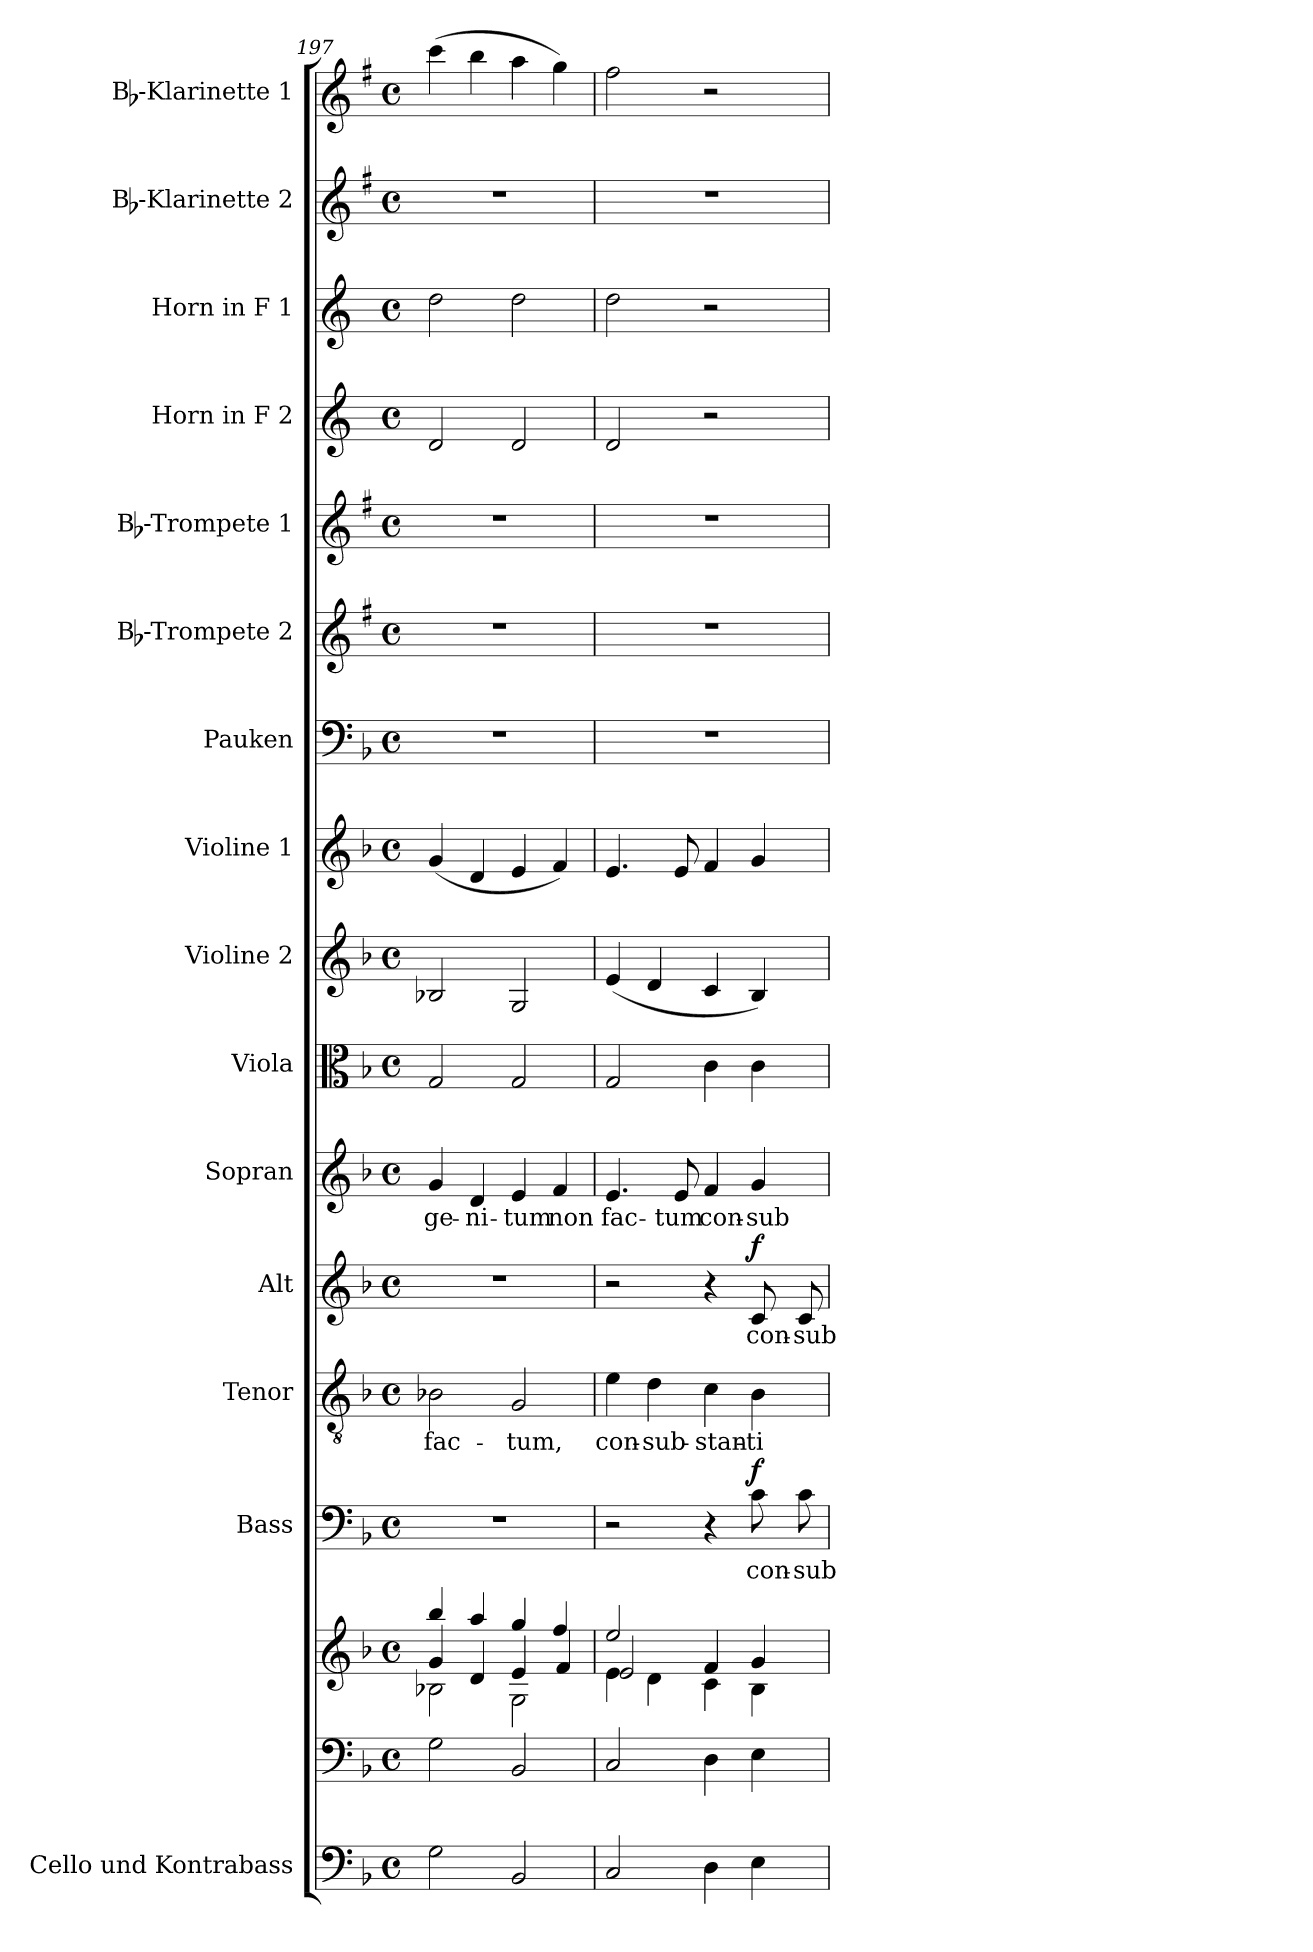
**kern	**kern	**kern	**kern	**text	**dynam	**kern	**text	**kern	**text	**dynam	**kern	**text	**kern	**kern	**kern	**kern	**kern	**kern	**kern	**kern	**kern	**kern
*part16	*part15	*part15	*part14	*part14	*part14	*part13	*part13	*part12	*part12	*part12	*part11	*part11	*part10	*part9	*part8	*part7	*part6	*part5	*part4	*part3	*part2	*part1
*staff17	*staff16	*staff15	*staff14	*staff14	*staff14	*staff13	*staff13	*staff12	*staff12	*staff12	*staff11	*staff11	*staff10	*staff9	*staff8	*staff7	*staff6	*staff5	*staff4	*staff3	*staff2	*staff1
*I"Cello und Kontrabass	*	*	*I"Bass	*	*	*I"Tenor	*	*I"Alt	*	*	*I"Sopran	*	*I"Viola	*I"Violine 2	*I"Violine 1	*I"Pauken	*I"Bb-Trompete 2	*I"Bb-Trompete 1	*I"Horn in F 2	*I"Horn in F 1	*I"Bb-Klarinette 2	*I"Bb-Klarinette 1
*I'Kb.	*	*	*I'B.	*	*	*I'T.	*	*I'A.	*	*	*I'S.	*	*I'Vla.	*I'Vl. 2	*I'Vl. 1	*I'Pk.	*I'Bb Trp. 2	*I'Bb Trp. 1	*	*	*I'Bb Kl. 2	*I'Bb Kl. 1
*clefF4	*clefF4	*clefG2	*clefF4	*	*	*clefGv2	*	*clefG2	*	*	*clefG2	*	*clefC3	*clefG2	*clefG2	*clefF4	*clefG2	*clefG2	*clefG2	*clefG2	*clefG2	*clefG2
*ITrd7c12	*	*	*	*	*	*	*	*	*	*	*	*	*	*	*	*	*ITrd1c2	*ITrd1c2	*ITrd4c7	*ITrd4c7	*ITrd1c2	*ITrd1c2
*k[b-]	*k[b-]	*k[b-]	*k[b-]	*	*	*k[b-]	*	*k[b-]	*	*	*k[b-]	*	*k[b-]	*k[b-]	*k[b-]	*k[b-]	*k[b-]	*k[b-]	*k[b-]	*k[b-]	*k[b-]	*k[b-]
*F:	*F:	*F:	*F:	*	*	*F:	*	*F:	*	*	*F:	*	*F:	*F:	*F:	*F:	*F:	*F:	*F:	*F:	*F:	*F:
*M4/4	*M4/4	*M4/4	*M4/4	*	*	*M4/4	*	*M4/4	*	*	*M4/4	*	*M4/4	*M4/4	*M4/4	*M4/4	*M4/4	*M4/4	*M4/4	*M4/4	*M4/4	*M4/4
*met(c)	*met(c)	*met(c)	*met(c)	*	*	*met(c)	*	*met(c)	*	*	*met(c)	*	*met(c)	*met(c)	*met(c)	*met(c)	*met(c)	*met(c)	*met(c)	*met(c)	*met(c)	*met(c)
=197	=197	=197	=197	=197	=197	=197	=197	=197	=197	=197	=197	=197	=197	=197	=197	=197	=197	=197	=197	=197	=197	=197
*	*	*^	*	*	*	*	*	*	*	*	*	*	*	*	*	*	*	*	*	*	*	*
*	*	*	*^	*	*	*	*	*	*	*	*	*	*	*	*	*	*	*	*	*	*	*	*
!	!	!	!	!	!	!	!	!	!LO:LY:b	!	!	!	!	!LO:LY:b	!	!	!	!	!	!	!	!	!	!
2GG\	2G\	4bb-!/	2B-X\	4g/	1r	.	.	2B-X\	fac-	1r	.	.	4g/	ge-	2G/	2B-X/	(<4g/	1r	1r	1r	2G/	2g\	1r	(>4bb-\
!	!	!	!	!	!	!	!	!	!	!	!	!	!	!LO:LY:b	!	!	!	!	!	!	!	!	!	!
.	.	4aa!/	.	4d/	.	.	.	.	.	.	.	.	4d/	-ni-	.	.	4d/	.	.	.	.	.	.	4aa\
!	!	!	!	!	!	!	!	!	!LO:LY:b	!	!	!	!	!LO:LY:b	!	!	!	!	!	!	!	!	!	!
2BBB-/	2BB-/	4gg!/	2G\	4e/	.	.	.	2G/	-tum,	.	.	.	4e/	-tum	2G/	2G/	4e/	.	.	.	2G/	2g\	.	4gg\
!	!	!	!	!	!	!	!	!	!	!	!	!	!	!LO:LY:b	!	!	!	!	!	!	!	!	!	!
.	.	4ff!/	.	4f/	.	.	.	.	.	.	.	.	4f/	non	.	.	4f/)	.	.	.	.	.	.	4ff\)
!!LO:PB:g=z
=198	=198	=198	=198	=198	=198	=198	=198	=198	=198	=198	=198	=198	=198	=198	=198	=198	=198	=198	=198	=198	=198	=198	=198	=198
!	!	!	!	!	!	!	!	!	!LO:LY:b	!	!	!	!	!LO:LY:b	!	!	!	!	!	!	!	!	!	!
2CC/	2C/	2ee/	4e\	2e/	2r	.	.	4e\	con-	2r	.	.	4.e/	fac-	2G/	(<4e/	4.e/	1r	1r	1r	2G/	2g\	1r	2ee\
!	!	!	!	!	!	!	!	!	!LO:LY:b	!	!	!	!	!	!	!	!	!	!	!	!	!	!	!
.	.	.	4d\	.	.	.	.	4d\	-sub-	.	.	.	.	.	.	4d/	.	.	.	.	.	.	.	.
!	!	!	!	!	!	!	!	!	!	!	!	!	!	!LO:LY:b	!	!	!	!	!	!	!	!	!	!
.	.	.	.	.	.	.	.	.	.	.	.	.	8e/	-tum	.	.	8e/	.	.	.	.	.	.	.
!	!	!	!	!	!	!	!	!	!LO:LY:b	!	!	!	!	!LO:LY:b	!	!	!	!	!	!	!	!	!	!
4DD\	4D\	2ryy	4c\	4f/	4r	.	.	4c\	-stan-	4r	.	.	4f/	con-	4c\	4c/	4f/	.	.	.	2r	2r	.	2r
!	!	!	!	!	!	!LO:LY:b	!LO:DY:a	!	!LO:LY:b	!	!LO:LY:b	!LO:DY:a	!	!LO:LY:b	!	!	!	!	!	!	!	!	!	!
4EE\	4E\	.	4B-\	4g/	8c\	con-	f	4B-\	-ti-	8c/	con-	f	4g/	-sub-	4c\	4B-/)	4g/	.	.	.	.	.	.	.
!	!	!	!	!	!	!LO:LY:b	!	!	!	!	!LO:LY:b	!	!	!	!	!	!	!	!	!	!	!	!	!
.	.	.	.	.	8c\	-sub-	.	.	.	8c/	-sub-	.	.	.	.	.	.	.	.	.	.	.	.	.
*	*	*v	*v	*v	*	*	*	*	*	*	*	*	*	*	*	*	*	*	*	*	*	*	*	*
=	=	=	=	=	=	=	=	=	=	=	=	=	=	=	=	=	=	=	=	=	=	=
*-	*-	*-	*-	*-	*-	*-	*-	*-	*-	*-	*-	*-	*-	*-	*-	*-	*-	*-	*-	*-	*-	*-
